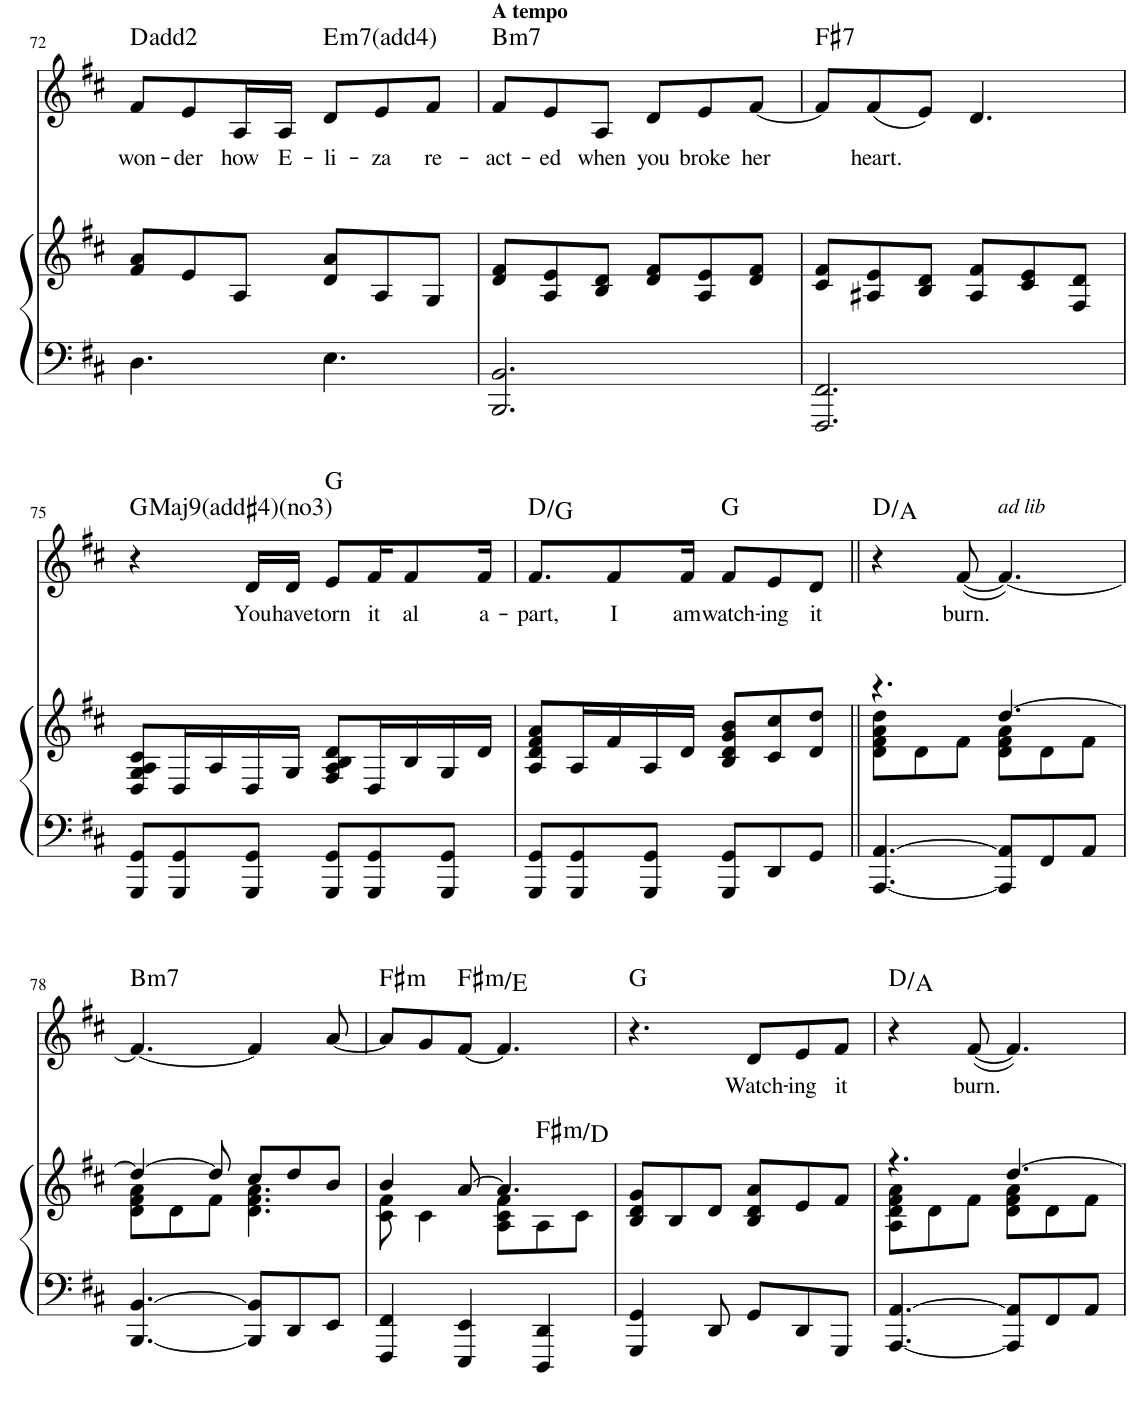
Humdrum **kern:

**kern	**kern	**harte	**kern	**text	**harte
*part2	*part2	*part2	*part1	*part1	*part1
*staff3	*staff2	*	*staff1	*staff1	*
*I"Piano	*	*	*I"Eliza	*	*
*I'Pno	*	*	*	*	*
!!LO:PB:g=z
*clefF4	*clefG2	*	*clefG2	*	*
*k[f#c#]	*k[f#c#]	*	*k[f#c#]	*	*
*M6/8	*M6/8	*	*M6/8	*	*
=72	=72	=72	=72	=72	=72
!	!	!	!	!LO:LY:b	!
4.D\	8f#/ 8a/L	.	8f#/L	won-	D:maj(2)
!	!	!	!	!LO:LY:b	!
.	8e/	.	8e/	-der	.
!	!	!	!	!LO:LY:b	!
.	8A/J	.	16A/L	how	.
!	!	!	!	!LO:LY:b	!
.	.	.	16A/JJ	E-	.
!	!	!	!	!LO:LY:b	!LO:H:kt=m7
4.E\	8d/ 8a/L	.	8d/L	-li-	E:min7(4)
!	!	!	!	!LO:LY:b	!
.	8A/	.	8e/	-za	.
!	!	!	!	!LO:LY:b	!
.	8G/J	.	8f#/J	re-	.
=73	=73	=73	=73	=73	=73
!	!	!	!LO:TX:a:B:t=A tempo	!	!
!	!	!	!	!LO:LY:b	!LO:H:kt=m7
2.BBB/ 2.BB/	8d/ 8f#/L	.	8f#/L	-act-	B:min7
!	!	!	!	!LO:LY:b	!
.	8A/ 8e/	.	8e/	-ed	.
!	!	!	!	!LO:LY:b	!
.	8B/ 8d/J	.	8A/J	when	.
!	!	!	!	!LO:LY:b	!
.	8d/ 8f#/L	.	8d/L	you	.
!	!	!	!	!LO:LY:b	!
.	8A/ 8e/	.	8e/	broke	.
!	!	!	!	!LO:LY:b	!
.	8d/ 8f#/J	.	[8f#/J	her	.
=74	=74	=74	=74	=74	=74
!	!	!	!	!	!LO:H:kt=7
2.FFF#/ 2.FF#/	8c#/ 8f#/L	.	8f#/L]	.	F#:7
!	!	!	!	!LO:LY:b	!
.	8A#X/ 8e/	.	(8f#/	heart.	.
.	8B/ 8d/J	.	8e/J)	.	.
.	8A#/ 8f#/L	.	4.d/	.	.
.	8c#/ 8e/	.	.	.	.
.	8F#/ 8d/J	.	.	.	.
!!LO:LB:g=z
=75	=75	=75	=75	=75	=75
!	!	!	!	!	!LO:H:kt=Maj9
8GGG/ 8GG/L	8D/ 8G/ 8A/ 8c#/L	.	4r	.	G:maj9(*3,#4)
8GGG/ 8GG/	16D/L	.	.	.	.
.	16A/	.	.	.	.
!	!	!	!	!LO:LY:b	!
8GGG/ 8GG/J	16D/	.	16d/LL	You	.
!	!	!	!	!LO:LY:b	!
.	16G/JJ	.	16d/JJ	have	.
!	!	!	!	!LO:LY:b	!
8GGG/ 8GG/L	8F#/ 8A/ 8B/ 8d/L	.	8e/L	torn	G:maj
!	!	!	!	!LO:LY:b	!
8GGG/ 8GG/	16D/L	.	16f#/K	it	.
!	!	!	!	!LO:LY:b	!
.	16B/	.	8f#/	al	.
8GGG/ 8GG/J	16G/	.	.	.	.
!	!	!	!	!LO:LY:b	!
.	16d/JJ	.	16f#/Jk	a-	.
=76	=76	=76	=76	=76	=76
!	!	!	!	!LO:LY:b	!
8GGG/ 8GG/L	8A/ 8d/ 8f#/ 8a/L	.	8.f#/L	-part,	D:maj/4
8GGG/ 8GG/	16A/L	.	.	.	.
!	!	!	!	!LO:LY:b	!
.	16f#/	.	8f#/	I	.
8GGG/ 8GG/J	16A/	.	.	.	.
!	!	!	!	!LO:LY:b	!
.	16d/JJ	.	16f#/Jk	am	.
!	!	!	!	!LO:LY:b	!
8GGG/ 8GG/L	8B/ 8d/ 8g/ 8b/L	.	8f#/L	watch-	G:maj
!	!	!	!	!LO:LY:b	!
8DD/	8c#/ 8cc#/	.	8e/	-ing	.
!	!	!	!	!LO:LY:b	!
8GG/J	8d/ 8dd/J	.	8d/J	it	.
=77||	=77||	=77||	=77||	=77||	=77||
*	*^	*	*	*	*
[4.AAA/ [4.AA/	4.r	8d\ 8f#\ 8a\ 8dd\L	.	4r	.	D:maj/5
.	.	8d\	.	.	.	.
!	!	!	!	!	!LO:LY:b	!
.	.	8f#\J	.	([8f#/	burn.	.
!	!	!	!	!LO:TX:a:i:t=ad lib	!	!
8AAA/] 8AA/]L	[4.dd/	8d\ 8f#\ 8a\L	.	4.f#/_)	.	.
8FF#/	.	8d\	.	.	.	.
8AA/J	.	8f#\J	.	.	.	.
!!LO:LB:g=z
=78	=78	=78	=78	=78	=78	=78
!	!	!	!	!	!	!LO:H:kt=m7
[4.BBB/ [4.BB/	4dd/_	8d\ 8f#\ 8a\L	.	4.f#/_	.	B:min7
.	.	8d\	.	.	.	.
.	8dd/]	8f#\J	.	.	.	.
8BBB/] 8BB/]L	8cc#/L	4.d\ 4.f#\ 4.a\	.	4f#/]	.	.
8DD/	8dd/	.	.	.	.	.
8EE/J	8b/J	.	.	[8a/	.	.
=79	=79	=79	=79	=79	=79	=79
!	!	!	!	!	!	!LO:H:kt=m
4FFF#/ 4FF#/	4b/	8c#\ 8f#\	.	8a/L]	.	F#:min
.	.	4c#\	.	8g/	.	.
!	!	!	!	!	!	!LO:H:kt=m
4EEE/ 4EE/	[8a/	.	.	[8f#/J	.	F#:min/b7
.	4.a/]	8A\ 8c#\ 8f#\L	.	4.f#/]	.	.
!	!	!	!LO:H:kt=m	!	!	!
4DDD/ 4DD/	.	8A\	F#:min/b6	.	.	.
.	.	8c#\J	.	.	.	.
*	*v	*v	*	*	*	*
=80	=80	=80	=80	=80	=80
4GGG/ 4GG/	8B/ 8d/ 8g/L	.	4.r	.	G:maj
.	8B/	.	.	.	.
8DD/	8d/J	.	.	.	.
!	!	!	!	!LO:LY:b	!
8GG/L	8B/ 8d/ 8a/L	.	8d/L	Watch-	.
!	!	!	!	!LO:LY:b	!
8DD/	8e/	.	8e/	-ing	.
!	!	!	!	!LO:LY:b	!
8GGG/J	8f#/J	.	8f#/J	it	.
=81	=81	=81	=81	=81	=81
*	*^	*	*	*	*
[4.AAA/ [4.AA/	4.r	8A\ 8d\ 8f#\ 8a\L	.	4r	.	D:maj/5
.	.	8d\	.	.	.	.
!	!	!	!	!	!LO:LY:b	!
.	.	8f#\J	.	([8f#/	burn.	.
8AAA/] 8AA/]L	[4.dd/	8d\ 8f#\ 8a\L	.	4.f#/])	.	.
8FF#/	.	8d\	.	.	.	.
8AA/J	.	8f#\J	.	.	.	.
*	*v	*v	*	*	*	*
=	=	=	=	=	=
*-	*-	*-	*-	*-	*-
